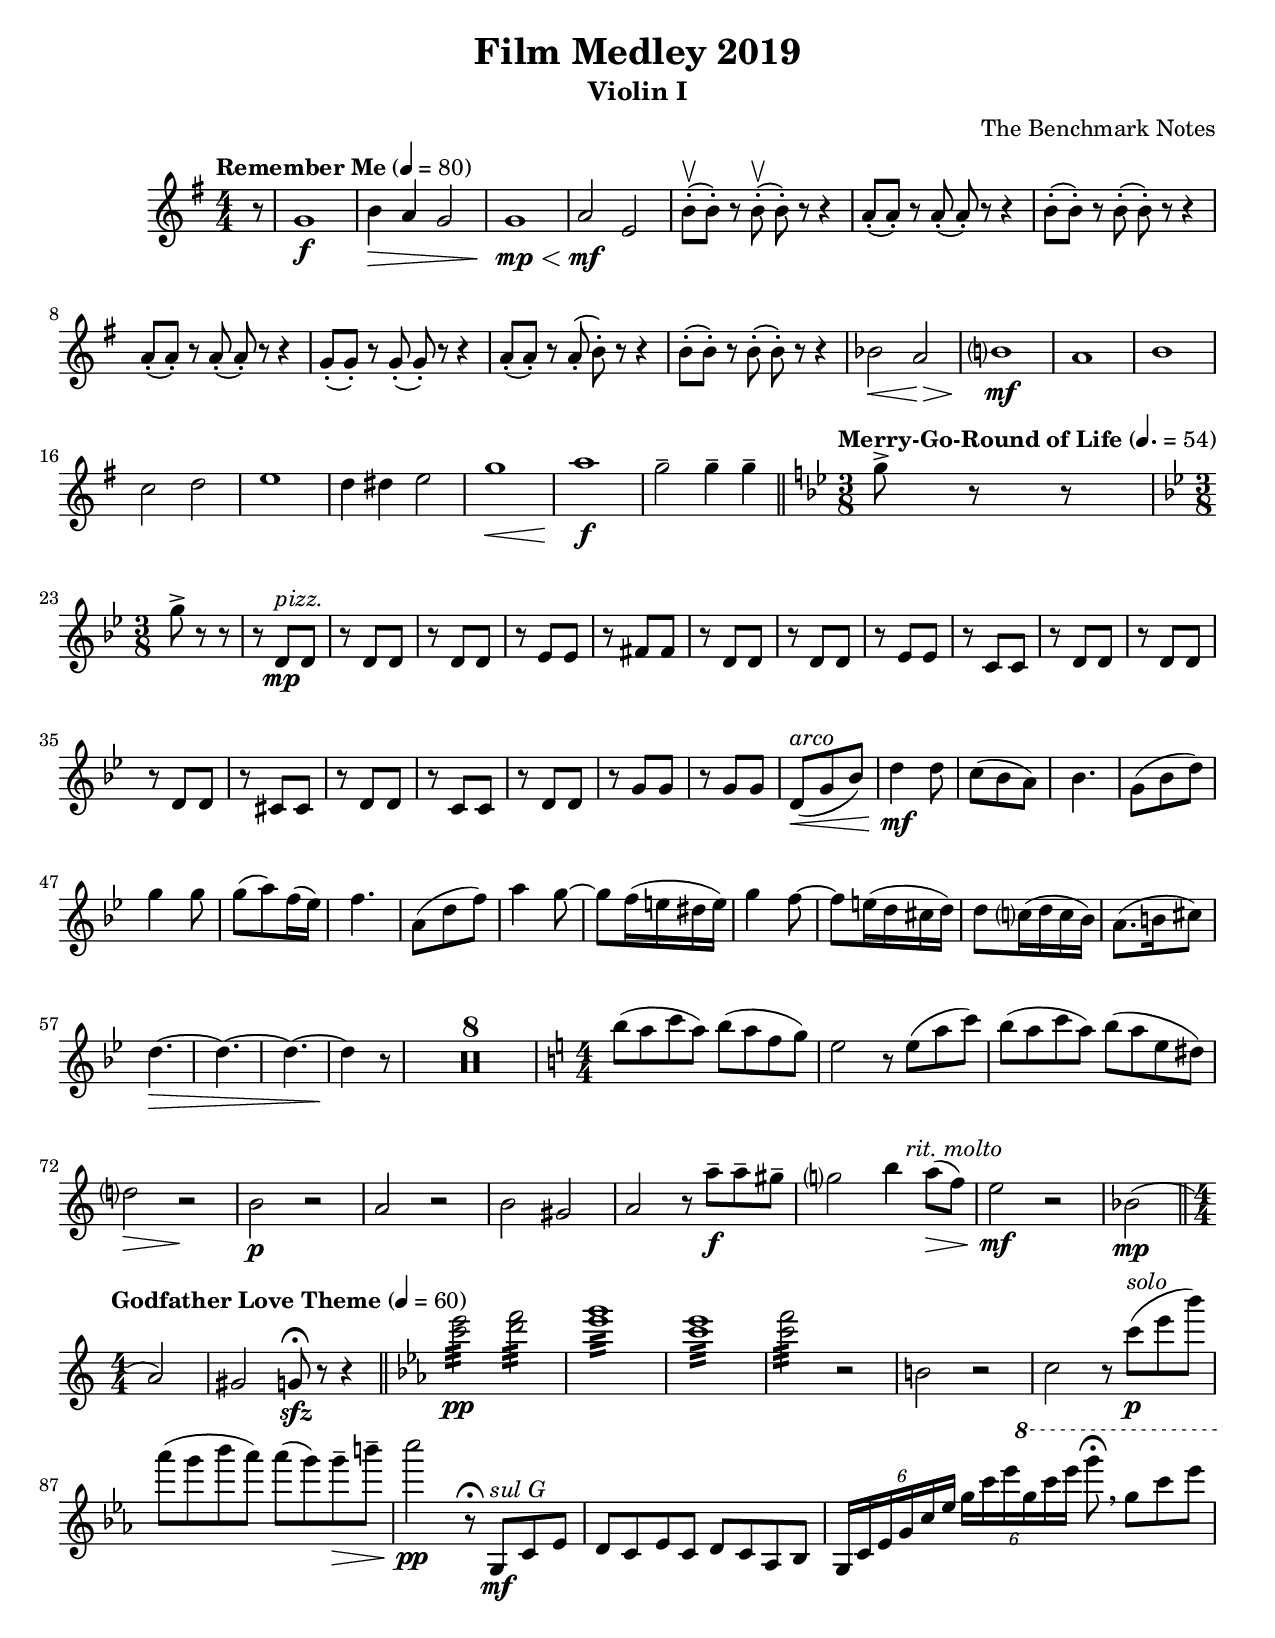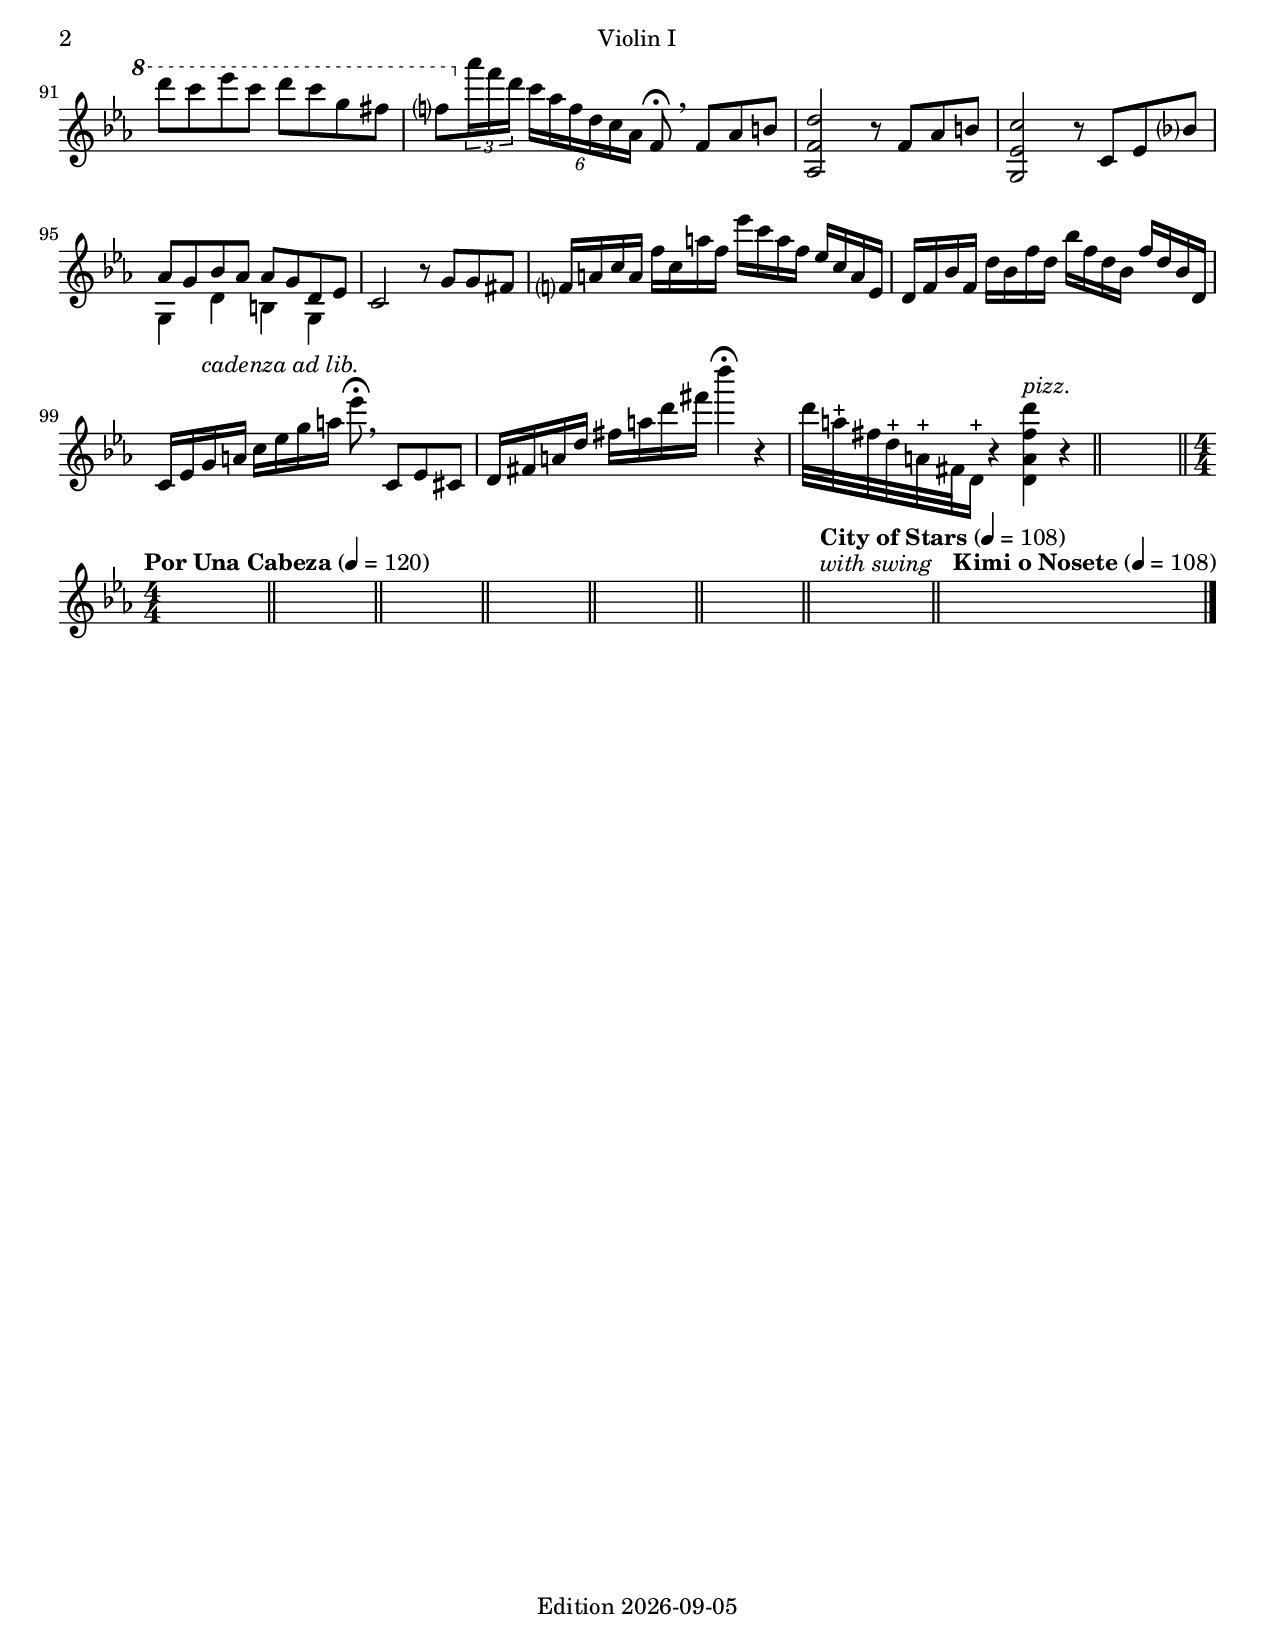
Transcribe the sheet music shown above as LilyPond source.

\version "2.18.2"
\include "header.ly"
\include "Tempo.ly"
\include "RememberMeNotes.ly"
\include "MerryGoRoundNotes.ly"
\include "GodfatherNotes.ly"

#(set-default-paper-size "letter")

\header {
  instrument = "Violin I"
}

\score {
  \new Staff {
    \clef treble
    \numericTimeSignature
    \compressFullBarRests
    \accidentalStyle modern-cautionary
    <<
      \removeWithTag #'single {
        \RememberMeViolinOne
        \MerryGoRoundViolinOne
        \GodfatherViolinOne
      }
      \Tempo
    >>
  }
}